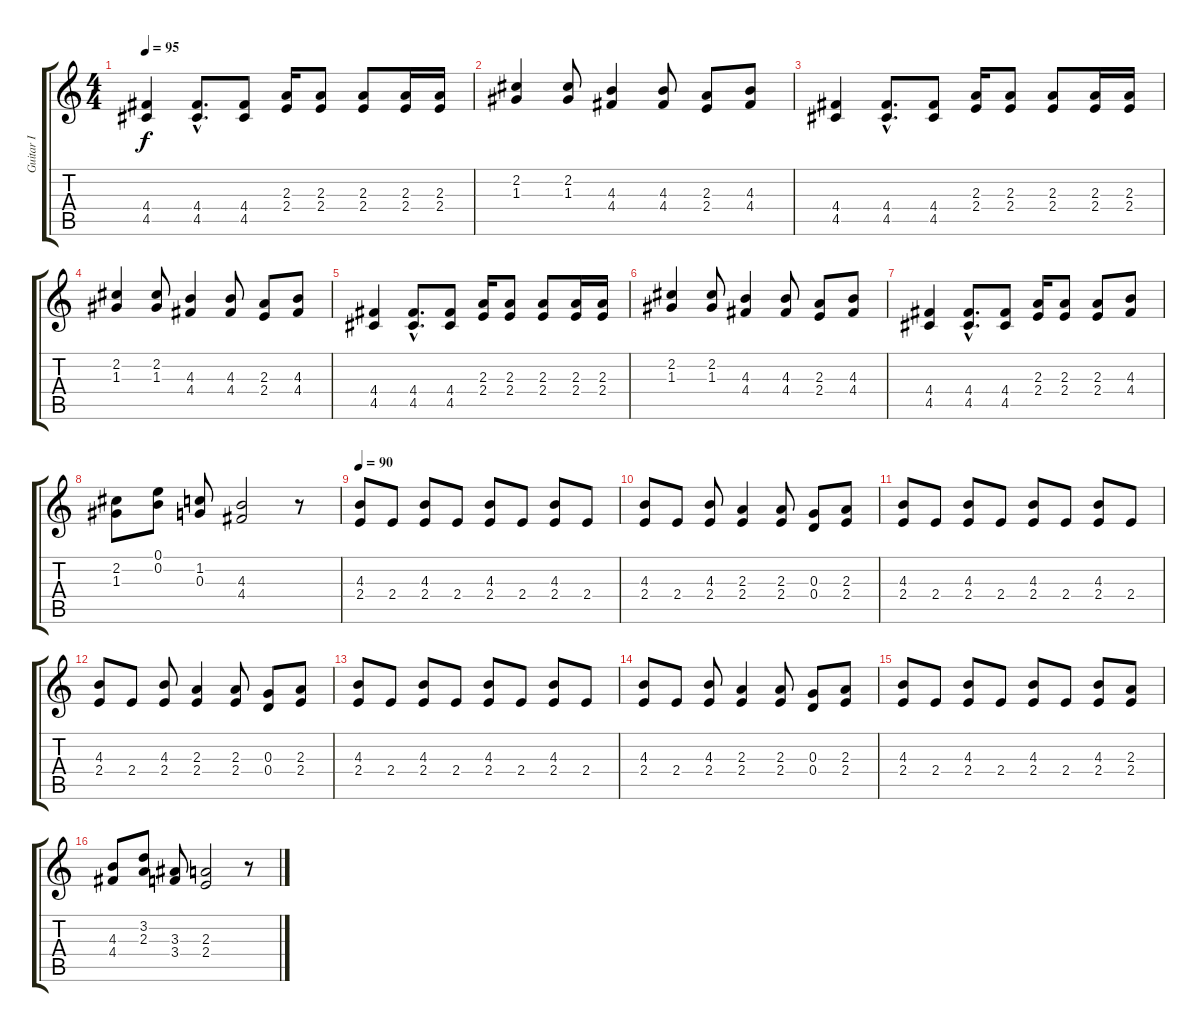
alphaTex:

\track ("Guitar I" "Guitar I") {instrument overdrivenguitar}
\staff {score tabs}
\tuning (E4 B3 G3 D3 A2 E2) {hide}
\ts (4 4)
\tempo 95
\clef g2
\ks c
(4.4 4.5).4{dy f} (4.4{hac} 4.5{hac}).8{d} (4.4 4.5).8 (2.3 2.4).16 (2.3 2.4).8 (2.3 2.4).8 (2.3 2.4).16 (2.3 2.4).16 |
(2.2 1.3).4 (2.2 1.3).8 (4.3 4.4).4 (4.3 4.4).8 (2.3 2.4).8 (4.3 4.4).8 |
(4.4 4.5).4 (4.4{hac} 4.5{hac}).8{d} (4.4 4.5).8 (2.3 2.4).16 (2.3 2.4).8 (2.3 2.4).8 (2.3 2.4).16 (2.3 2.4).16 |
(2.2 1.3).4 (2.2 1.3).8 (4.3 4.4).4 (4.3 4.4).8 (2.3 2.4).8 (4.3 4.4).8 |
(4.4 4.5).4 (4.4{hac} 4.5{hac}).8{d} (4.4 4.5).8 (2.3 2.4).16 (2.3 2.4).8 (2.3 2.4).8 (2.3 2.4).16 (2.3 2.4).16 |
(2.2 1.3).4 (2.2 1.3).8 (4.3 4.4).4 (4.3 4.4).8 (2.3 2.4).8 (4.3 4.4).8 |
(4.4 4.5).4 (4.4{hac} 4.5{hac}).8{d} (4.4 4.5).8 (2.3 2.4).16 (2.3 2.4).8 (2.3 2.4).8 (4.3 4.4).8 |
(2.2 1.3).8 (0.1 0.2).8 (1.2 0.3).8 (4.3 4.4).2 r.8 |
\tempo 90
(4.3 2.4).8 2.4.8 (4.3 2.4).8 2.4.8 (4.3 2.4).8 2.4.8 (4.3 2.4).8 2.4.8 |
(4.3 2.4).8 2.4.8 (4.3 2.4).8 (2.3 2.4).4 (2.3 2.4).8 (0.3 0.4).8 (2.3 2.4).8 |
(4.3 2.4).8 2.4.8 (4.3 2.4).8 2.4.8 (4.3 2.4).8 2.4.8 (4.3 2.4).8 2.4.8 |
(4.3 2.4).8 2.4.8 (4.3 2.4).8 (2.3 2.4).4 (2.3 2.4).8 (0.3 0.4).8 (2.3 2.4).8 |
(4.3 2.4).8 2.4.8 (4.3 2.4).8 2.4.8 (4.3 2.4).8 2.4.8 (4.3 2.4).8 2.4.8 |
(4.3 2.4).8 2.4.8 (4.3 2.4).8 (2.3 2.4).4 (2.3 2.4).8 (0.3 0.4).8 (2.3 2.4).8 |
(4.3 2.4).8 2.4.8 (4.3 2.4).8 2.4.8 (4.3 2.4).8 2.4.8 (4.3 2.4).8 (2.3 2.4).8 |
(4.3 4.4).8 (3.2 2.3).8 (3.3 3.4).8 (2.3 2.4).2 r.8
